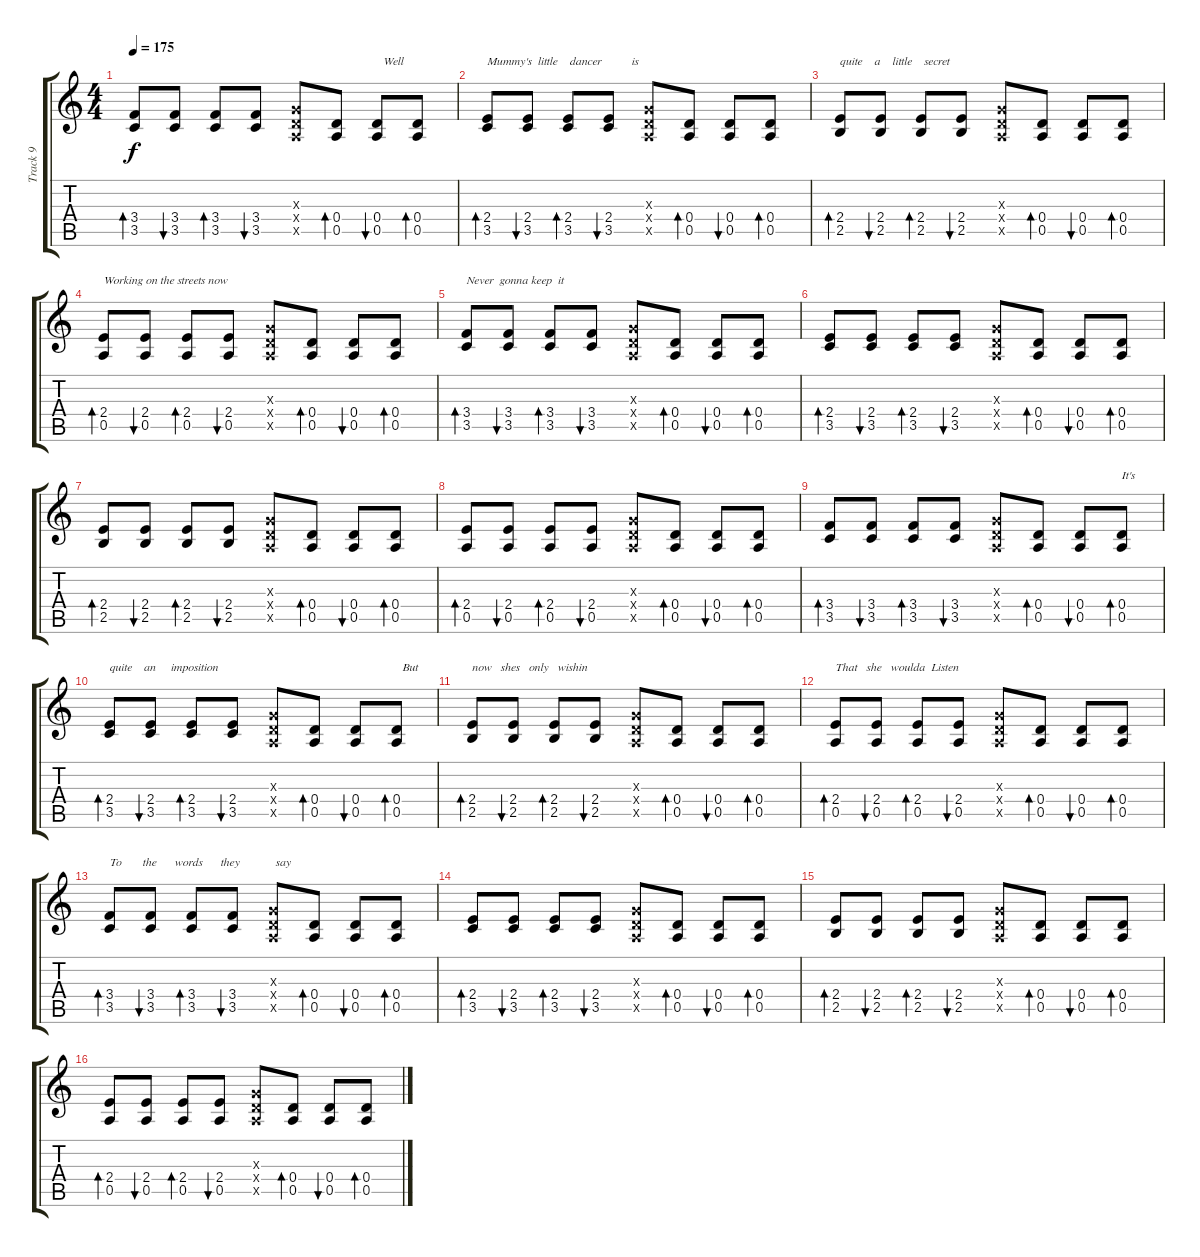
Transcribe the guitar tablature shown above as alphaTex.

\track ("Track 9" "Track 9") {instrument acousticguitarsteel}
\staff {score tabs}
\tuning (E4 B3 G3 D3 A2 E2) {hide}
\ts (4 4)
\tempo 175
\clef g2
\ks c
(3.4 3.5).8{bd 120 dy f} (3.4 3.5).8{bu 120} (3.4 3.5).8{bd 120} (3.4 3.5).8{bu 120} (0.3{x} 0.4{x} 0.5{x}).8 (0.4 0.5).8{bd 120} (0.4 0.5).8{bu 120 txt "  Well"} (0.4 0.5).8{bd 120} |
(2.4 3.5).8{bd 120 txt "Mummy's  little    dancer          is"} (2.4 3.5).8{bu 120} (2.4 3.5).8{bd 120} (2.4 3.5).8{bu 120} (0.3{x} 0.4{x} 0.5{x}).8 (0.4 0.5).8{bd 120} (0.4 0.5).8{bu 120} (0.4 0.5).8{bd 120} |
(2.4 2.5).8{bd 120 txt "quite    a    little    secret"} (2.4 2.5).8{bu 120} (2.4 2.5).8{bd 120} (2.4 2.5).8{bu 120} (0.3{x} 0.4{x} 0.5{x}).8 (0.4 0.5).8{bd 120} (0.4 0.5).8{bu 120} (0.4 0.5).8{bd 120} |
(2.4 0.5).8{bd 120 txt "Working on the streets now"} (2.4 0.5).8{bu 120} (2.4 0.5).8{bd 120} (2.4 0.5).8{bu 120} (0.3{x} 0.4{x} 0.5{x}).8 (0.4 0.5).8{bd 120} (0.4 0.5).8{bu 120} (0.4 0.5).8{bd 120} |
(3.4 3.5).8{bd 120 txt "Never  gonna keep  it"} (3.4 3.5).8{bu 120} (3.4 3.5).8{bd 120} (3.4 3.5).8{bu 120} (0.3{x} 0.4{x} 0.5{x}).8 (0.4 0.5).8{bd 120} (0.4 0.5).8{bu 120} (0.4 0.5).8{bd 120} |
(2.4 3.5).8{bd 120} (2.4 3.5).8{bu 120} (2.4 3.5).8{bd 120} (2.4 3.5).8{bu 120} (0.3{x} 0.4{x} 0.5{x}).8 (0.4 0.5).8{bd 120} (0.4 0.5).8{bu 120} (0.4 0.5).8{bd 120} |
(2.4 2.5).8{bd 120} (2.4 2.5).8{bu 120} (2.4 2.5).8{bd 120} (2.4 2.5).8{bu 120} (0.3{x} 0.4{x} 0.5{x}).8 (0.4 0.5).8{bd 120} (0.4 0.5).8{bu 120} (0.4 0.5).8{bd 120} |
(2.4 0.5).8{bd 120} (2.4 0.5).8{bu 120} (2.4 0.5).8{bd 120} (2.4 0.5).8{bu 120} (0.3{x} 0.4{x} 0.5{x}).8 (0.4 0.5).8{bd 120} (0.4 0.5).8{bu 120} (0.4 0.5).8{bd 120} |
(3.4 3.5).8{bd 120} (3.4 3.5).8{bu 120} (3.4 3.5).8{bd 120} (3.4 3.5).8{bu 120} (0.3{x} 0.4{x} 0.5{x}).8 (0.4 0.5).8{bd 120} (0.4 0.5).8{bu 120} (0.4 0.5).8{bd 120 txt "It's"} |
(2.4 3.5).8{bd 120 txt "quite    an     imposition"} (2.4 3.5).8{bu 120} (2.4 3.5).8{bd 120} (2.4 3.5).8{bu 120} (0.3{x} 0.4{x} 0.5{x}).8 (0.4 0.5).8{bd 120} (0.4 0.5).8{bu 120} (0.4 0.5).8{bd 120 txt "  But"} |
(2.4 2.5).8{bd 120 txt "now   shes   only   wishin"} (2.4 2.5).8{bu 120} (2.4 2.5).8{bd 120} (2.4 2.5).8{bu 120} (0.3{x} 0.4{x} 0.5{x}).8 (0.4 0.5).8{bd 120} (0.4 0.5).8{bu 120} (0.4 0.5).8{bd 120} |
(2.4 0.5).8{bd 120 txt "That   she   woulda  Listen"} (2.4 0.5).8{bu 120} (2.4 0.5).8{bd 120} (2.4 0.5).8{bu 120} (0.3{x} 0.4{x} 0.5{x}).8 (0.4 0.5).8{bd 120} (0.4 0.5).8{bu 120} (0.4 0.5).8{bd 120} |
(3.4 3.5).8{bd 120 txt "To       the      words      they            say"} (3.4 3.5).8{bu 120} (3.4 3.5).8{bd 120} (3.4 3.5).8{bu 120} (0.3{x} 0.4{x} 0.5{x}).8 (0.4 0.5).8{bd 120} (0.4 0.5).8{bu 120} (0.4 0.5).8{bd 120} |
(2.4 3.5).8{bd 120} (2.4 3.5).8{bu 120} (2.4 3.5).8{bd 120} (2.4 3.5).8{bu 120} (0.3{x} 0.4{x} 0.5{x}).8 (0.4 0.5).8{bd 120} (0.4 0.5).8{bu 120} (0.4 0.5).8{bd 120} |
(2.4 2.5).8{bd 120} (2.4 2.5).8{bu 120} (2.4 2.5).8{bd 120} (2.4 2.5).8{bu 120} (0.3{x} 0.4{x} 0.5{x}).8 (0.4 0.5).8{bd 120} (0.4 0.5).8{bu 120} (0.4 0.5).8{bd 120} |
(2.4 0.5).8{bd 120} (2.4 0.5).8{bu 120} (2.4 0.5).8{bd 120} (2.4 0.5).8{bu 120} (0.3{x} 0.4{x} 0.5{x}).8 (0.4 0.5).8{bd 120} (0.4 0.5).8{bu 120} (0.4 0.5).8{bd 120}
